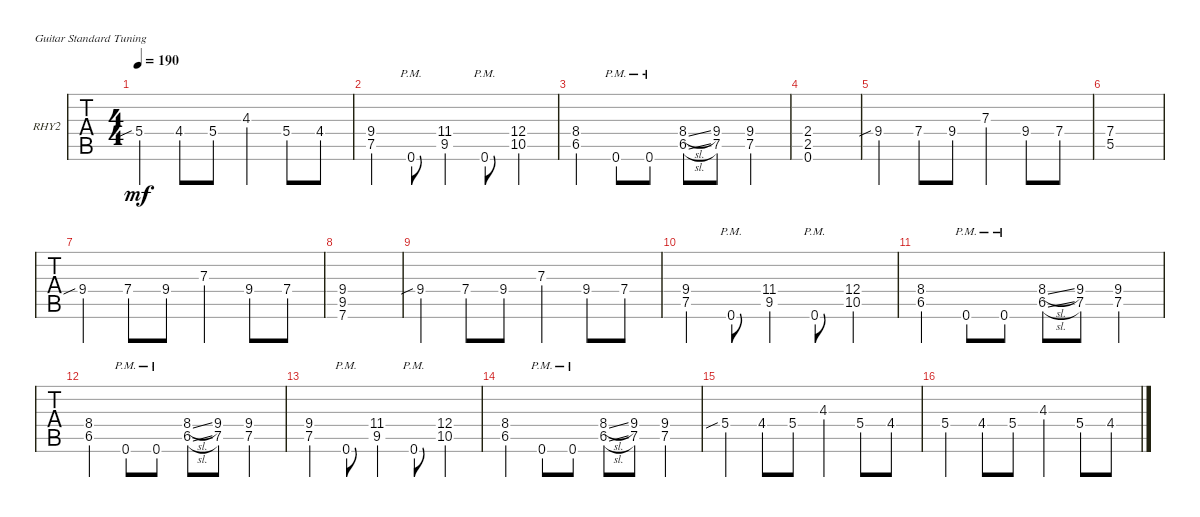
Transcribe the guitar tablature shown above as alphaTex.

\defaultSystemsLayout 4
\bracketExtendMode groupsimilarinstruments
\firstSystemTrackNameOrientation horizontal
\otherSystemsTrackNameOrientation horizontal
\track ("Rhythm Guitar 2" "RHY2") {instrument overdrivenguitar}
\staff {tabs}
\tuning (E4 B3 G3 D3 A2 E2)
\ts (4 4)
\tempo 190
\clef g2
\ks c
5.4{sib}.4{dy mf} 4.4.8 5.4.8 4.3.4 5.4.8 4.4.8 |
(7.5 9.4).4 0.6{pm}.8 (9.5 11.4).4 0.6{pm}.8 (10.5 12.4).4 |
(6.5 8.4).4 0.6{pm}.8 0.6{pm}.8 (6.5{sl} 8.4{sl}).8 (7.5 9.4).8 (7.5 9.4).4 |
(0.6 2.5 2.4).1 |
9.4{sib}.4 7.4.8 9.4.8 7.3.4 9.4.8 7.4.8 |
(5.5 7.4).1 |
9.4{sib}.4 7.4.8 9.4.8 7.3.4 9.4.8 7.4.8 |
(9.5 7.6 9.4).1 |
9.4{sib}.4 7.4.8 9.4.8 7.3.4 9.4.8 7.4.8 |
(7.5 9.4).4 0.6{pm}.8 (9.5 11.4).4 0.6{pm}.8 (10.5 12.4).4 |
(6.5 8.4).4 0.6{pm}.8 0.6{pm}.8 (6.5{sl} 8.4{sl}).8 (7.5 9.4).8 (7.5 9.4).4 |
(6.5 8.4).4 0.6{pm}.8 0.6{pm}.8 (6.5{sl} 8.4{sl}).8 (7.5 9.4).8 (7.5 9.4).4 |
(7.5 9.4).4 0.6{pm}.8 (9.5 11.4).4 0.6{pm}.8 (10.5 12.4).4 |
(6.5 8.4).4 0.6{pm}.8 0.6{pm}.8 (6.5{sl} 8.4{sl}).8 (7.5 9.4).8 (7.5 9.4).4 |
5.4{sib}.4 4.4.8 5.4.8 4.3.4 5.4.8 4.4.8 |
5.4.4 4.4.8 5.4.8 4.3.4 5.4.8 4.4.8
